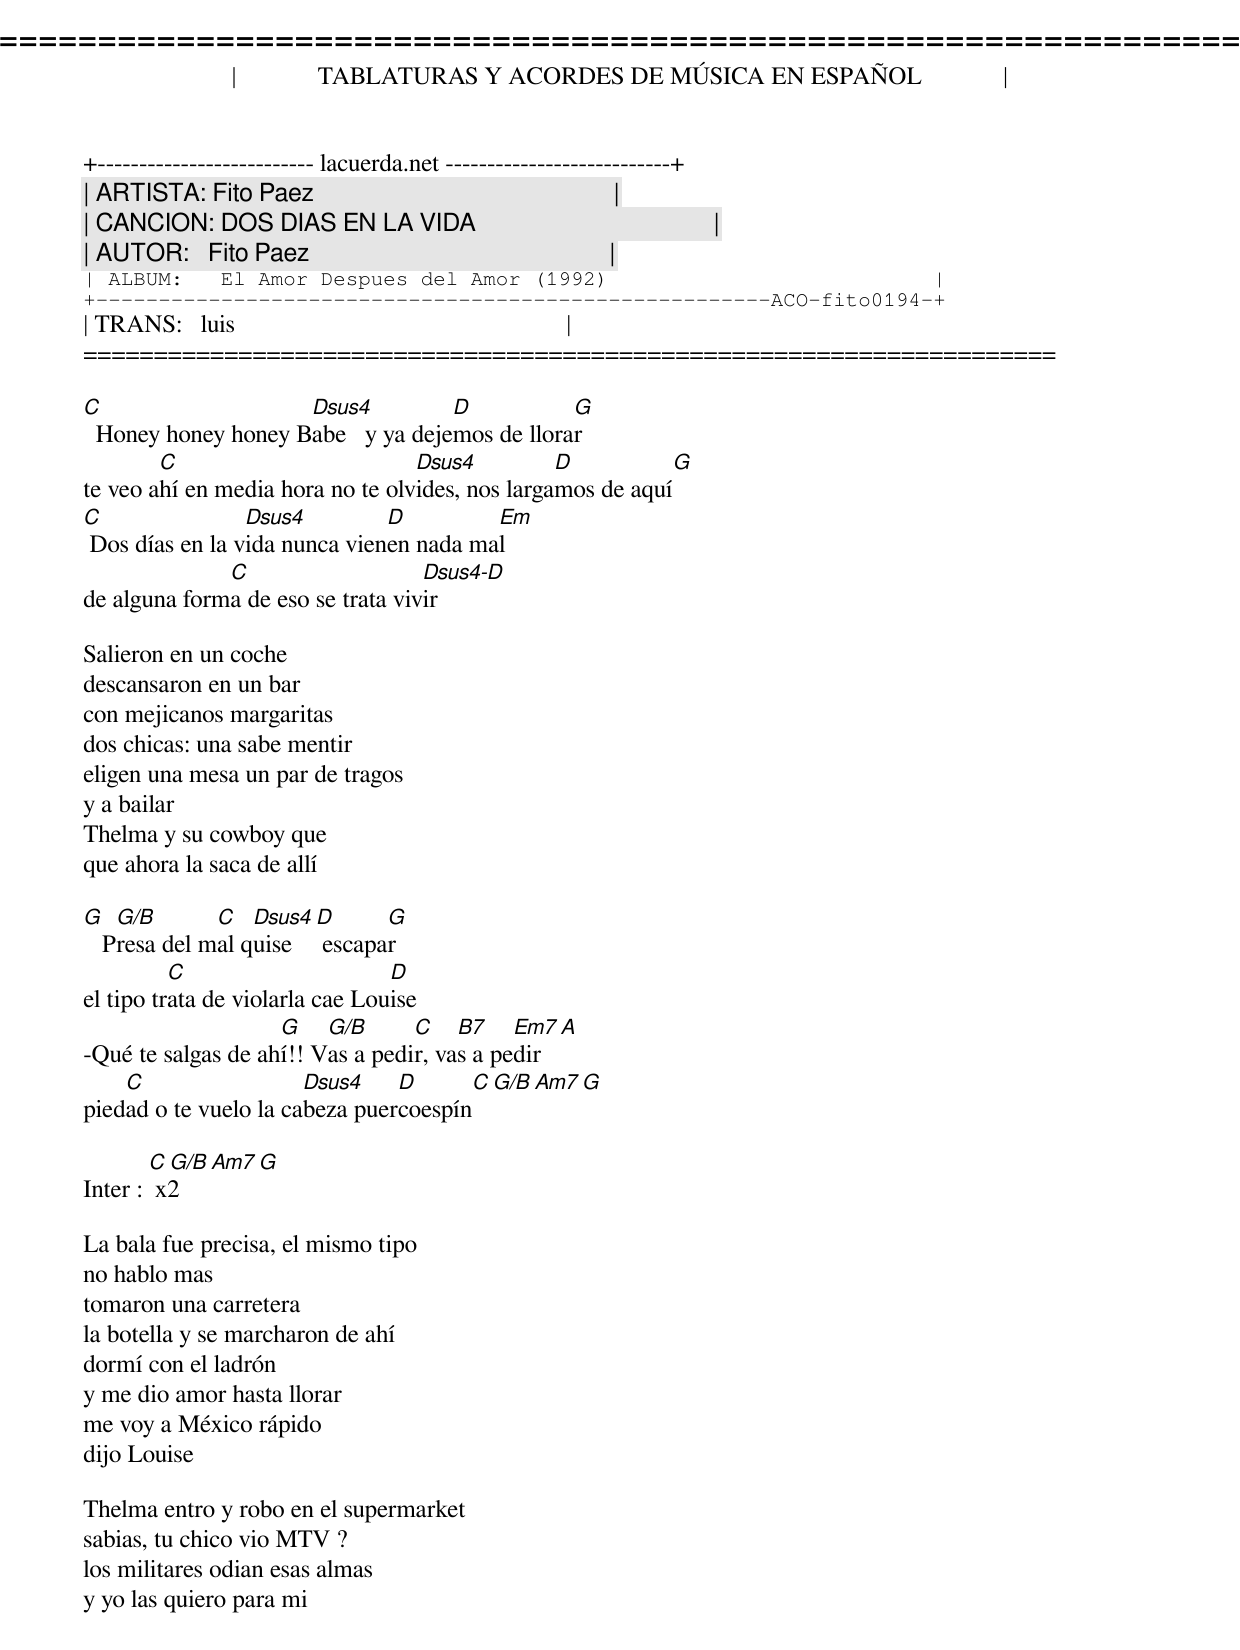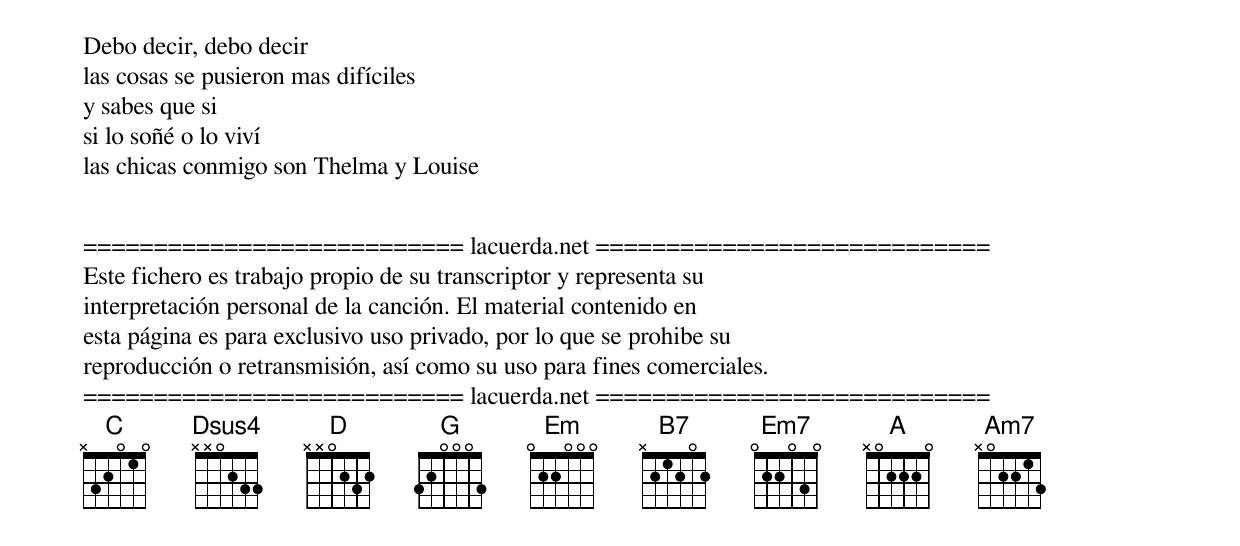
=====================================================================
|             TABLATURAS Y ACORDES DE MÚSICA EN ESPAÑOL             |
+-------------------------- lacuerda.net ---------------------------+
| ARTISTA: Fito Paez                                                |
| CANCION: DOS DIAS EN LA VIDA                                      |
| AUTOR:   Fito Paez                                                |
| ALBUM:   El Amor Despues del Amor (1992)                          |
+------------------------------------------------------ACO-fito0194-+
| TRANS:   luis                                                     |
=====================================================================

C                    Dsus4          D           G
  Honey honey honey Babe   y ya dejemos de llorar
        C                         Dsus4          D          G
te veo ahí en media hora no te olvides, nos largamos de aquí
C                Dsus4         D         Em
 Dos días en la vida nunca vienen nada mal
              C                    Dsus4-D
de alguna forma de eso se trata vivir

Salieron en un coche
descansaron en un bar
con mejicanos margaritas
dos chicas: una sabe mentir
eligen una mesa un par de tragos
y a bailar
Thelma y su cowboy que
que ahora la saca de allí

G   G/B       C   Dsus4  D      G
   Presa del mal quise    escapar
          C                      D
el tipo trata de violarla cae Louise
                    G    G/B      C    B7    Em7    A
-Qué te salgas de ahí!! Vas a pedir, vas a pedir
    C                  Dsus4    D      C      G/B  Am7  G
piedad o te vuelo la cabeza puercoespín

Inter : [C G/B Am7 G] x2

La bala fue precisa, el mismo tipo
no hablo mas
tomaron una carretera
la botella y se marcharon de ahí
dormí con el ladrón
y me dio amor hasta llorar
me voy a México rápido
dijo Louise

Thelma entro y robo en el supermarket
sabias, tu chico vio MTV ?
los militares odian esas almas
y yo las quiero para mi

Debo decir, debo decir
las cosas se pusieron mas difíciles
y sabes que si
si lo soñé o lo viví
las chicas conmigo son Thelma y Louise


=========================== lacuerda.net ============================
Este fichero es trabajo propio de su transcriptor y representa su
interpretación personal de la canción. El material contenido en
esta página es para exclusivo uso privado, por lo que se prohibe su
reproducción o retransmisión, así como su uso para fines comerciales.
=========================== lacuerda.net ============================
